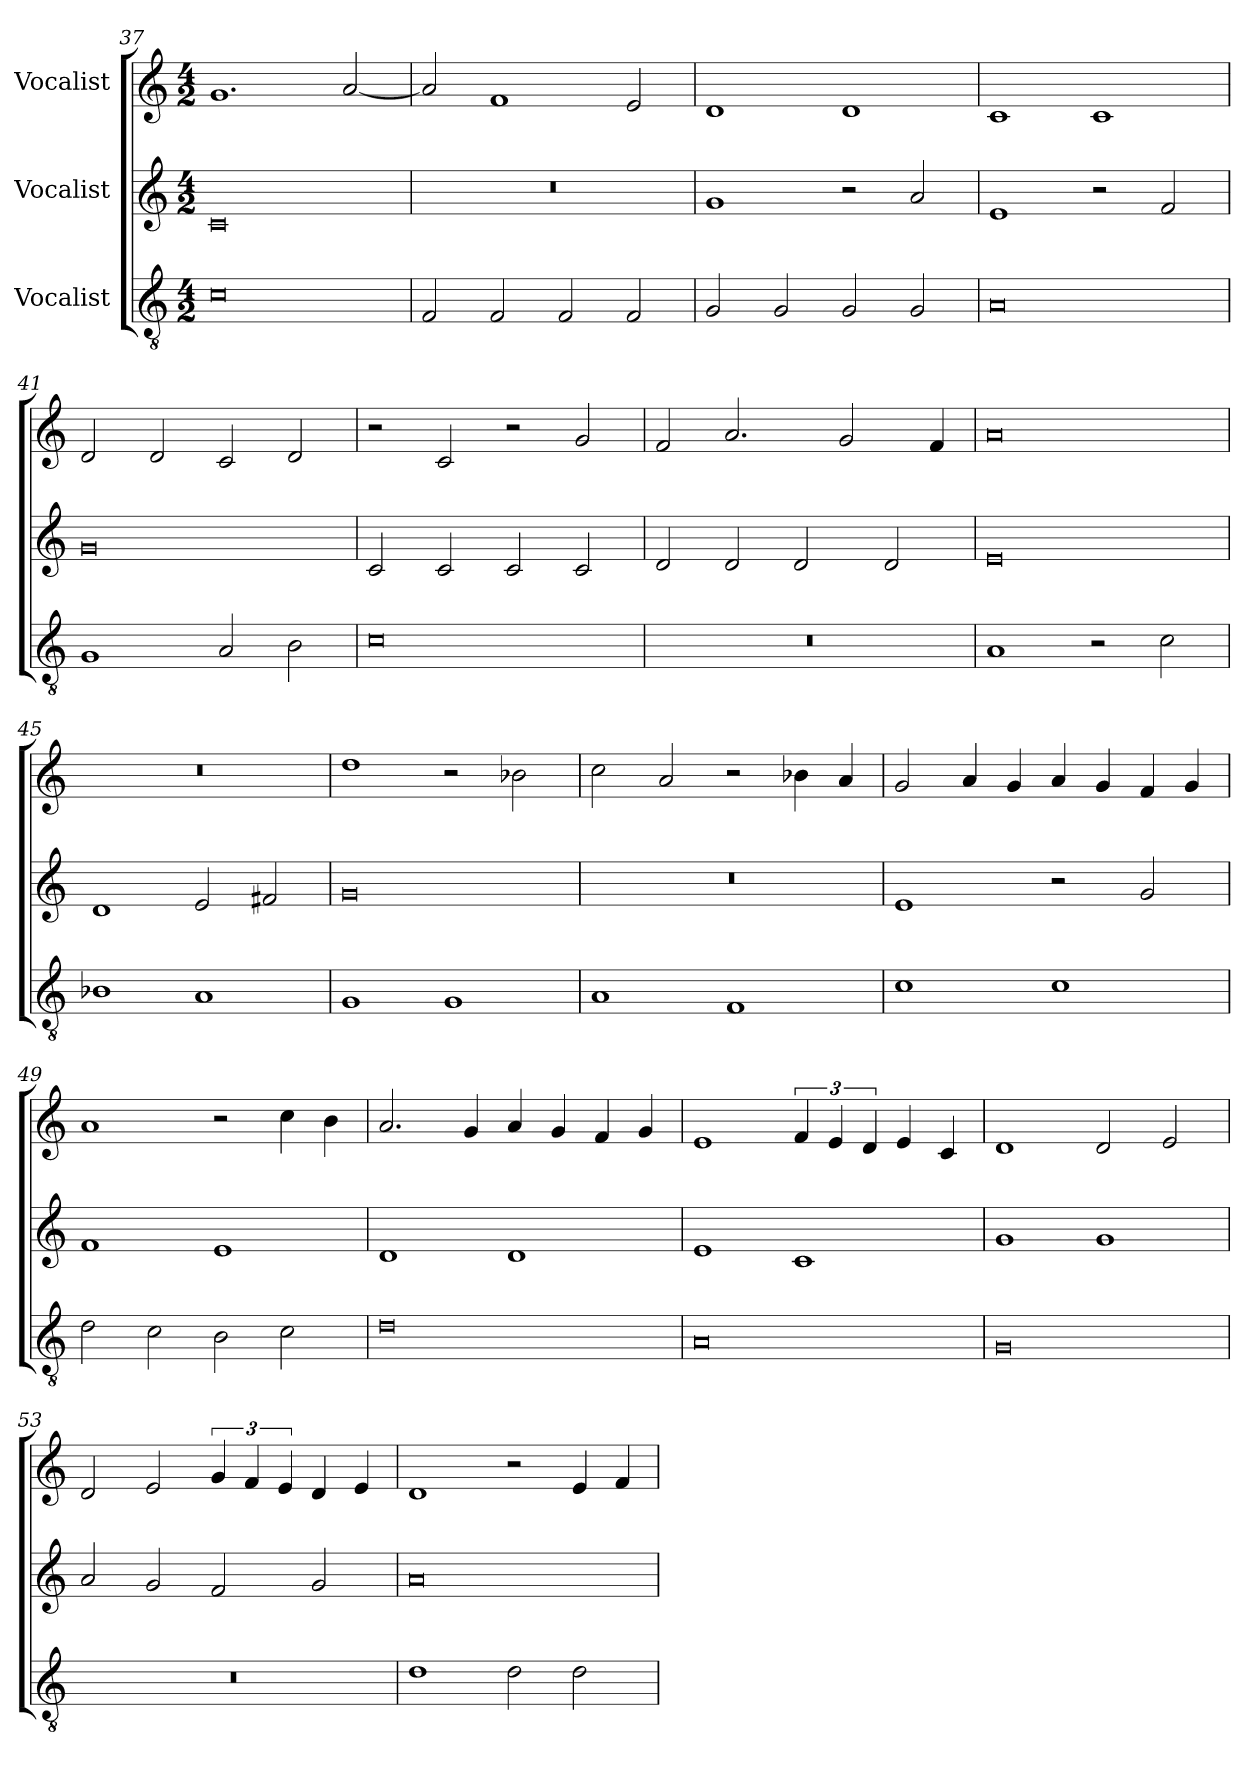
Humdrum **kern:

**kern	**kern	**kern
*part3	*part2	*part1
*staff3	*staff2	*staff1
*I"Vocalist	*I"Vocalist	*I"Vocalist
*clefGv2	*clefG2	*clefG2
*k[]	*k[]	*k[]
*M4/2	*M4/2	*M4/2
=37	=37	=37
0c	0c	1.g
.	.	[2a/
=38	=38	=38
2F/	0r	2a/]
2F/	.	1f
2F/	.	.
2F/	.	2e/
=39	=39	=39
2G/	1g	1d
2G/	.	.
2G/	2r	1d
2G/	2a/	.
=40	=40	=40
0A	1e	1c
.	2r	1c
.	2f/	.
=41	=41	=41
1G	0g	2d/
.	.	2d/
2A/	.	2c/
2B\	.	2d/
=42	=42	=42
0c	2c/	2r
.	2c/	2c/
.	2c/	2r
.	2c/	2g/
=43	=43	=43
0r	2d/	2f/
.	2d/	2.a/
.	2d/	.
.	.	2g/
.	2d/	.
.	.	4f/
=44	=44	=44
1A	0e	0a
2r	.	.
2c\	.	.
=45	=45	=45
1B-X	1d	0r
1A	2e/	.
.	2f#X/	.
=46	=46	=46
1G	0g	1dd
1G	.	2r
.	.	2b-X\
=47	=47	=47
1A	0r	2cc\
.	.	2a/
1F	.	2r
.	.	4b-X\
.	.	4a/
=48	=48	=48
1c	1e	2g/
.	.	4a/
.	.	4g/
1c	2r	4a/
.	.	4g/
.	2g/	4f/
.	.	4g/
=49	=49	=49
2d\	1f	1a
2c\	.	.
2B\	1e	2r
2c\	.	4cc\
.	.	4b\
=50	=50	=50
0d	1d	2.a/
.	.	4g/
.	1d	4a/
.	.	4g/
.	.	4f/
.	.	4g/
=51	=51	=51
0A	1e	1e
.	1c	6f/
.	.	6e/
.	.	6d/
.	.	4e/
.	.	4c/
=52	=52	=52
0G	1g	1d
.	1g	2d/
.	.	2e/
=53	=53	=53
0r	2a/	2d/
.	2g/	2e/
.	2f/	6g/
.	.	6f/
.	.	6e/
.	2g/	4d/
.	.	4e/
=54	=54	=54
1d	0a	1d
2d\	.	2r
2d\	.	4e/
.	.	4f/
=	=	=
*-	*-	*-
